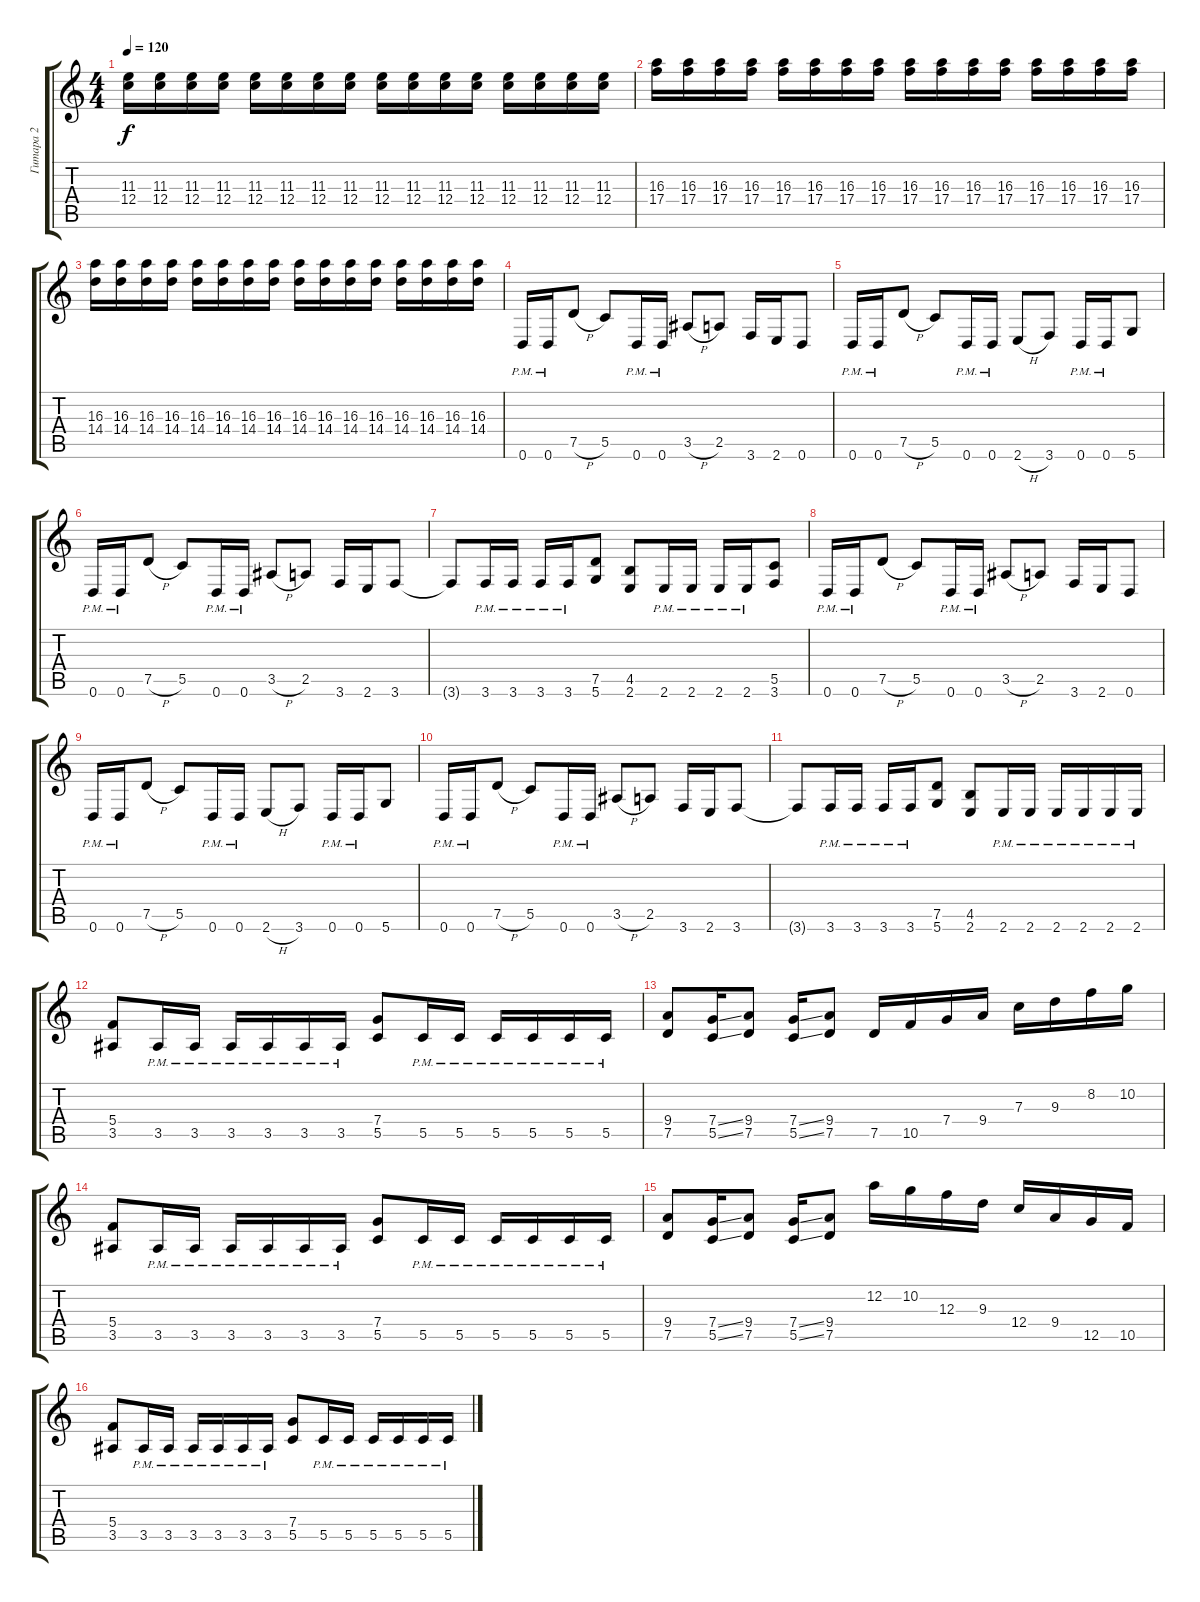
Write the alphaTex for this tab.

\track ("Гитара 2" "Гитара 2") {instrument overdrivenguitar}
\staff {score tabs}
\tuning (D4 A3 F3 C3 G2 D2) {hide}
\ts (4 4)
\tempo 120
\clef g2
\ks c
(11.3 12.4).16{dy f} (11.3 12.4).16 (11.3 12.4).16 (11.3 12.4).16 (11.3 12.4).16 (11.3 12.4).16 (11.3 12.4).16 (11.3 12.4).16 (11.3 12.4).16 (11.3 12.4).16 (11.3 12.4).16 (11.3 12.4).16 (11.3 12.4).16 (11.3 12.4).16 (11.3 12.4).16 (11.3 12.4).16 |
(16.3 17.4).16 (16.3 17.4).16 (16.3 17.4).16 (16.3 17.4).16 (16.3 17.4).16 (16.3 17.4).16 (16.3 17.4).16 (16.3 17.4).16 (16.3 17.4).16 (16.3 17.4).16 (16.3 17.4).16 (16.3 17.4).16 (16.3 17.4).16 (16.3 17.4).16 (16.3 17.4).16 (16.3 17.4).16 |
(16.3 14.4).16 (16.3 14.4).16 (16.3 14.4).16 (16.3 14.4).16 (16.3 14.4).16 (16.3 14.4).16 (16.3 14.4).16 (16.3 14.4).16 (16.3 14.4).16 (16.3 14.4).16 (16.3 14.4).16 (16.3 14.4).16 (16.3 14.4).16 (16.3 14.4).16 (16.3 14.4).16 (16.3 14.4).16 |
0.6{pm}.16 0.6{pm}.16 7.5{h}.8 5.5.8 0.6{pm}.16 0.6{pm}.16 3.5{h}.8 2.5.8 3.6.16 2.6.16 0.6.8 |
0.6{pm}.16 0.6{pm}.16 7.5{h}.8 5.5.8 0.6{pm}.16 0.6{pm}.16 2.6{h}.8 3.6.8 0.6{pm}.16 0.6{pm}.16 5.6.8 |
0.6{pm}.16 0.6{pm}.16 7.5{h}.8 5.5.8 0.6{pm}.16 0.6{pm}.16 3.5{h}.8 2.5.8 3.6.16 2.6.16 3.6.8 |
3.6{t}.8 3.6{pm}.16 3.6{pm}.16 3.6{pm}.16 3.6{pm}.16 (7.5 5.6).8 (4.5 2.6).8 2.6{pm}.16 2.6{pm}.16 2.6{pm}.16 2.6{pm}.16 (5.5 3.6).8 |
0.6{pm}.16 0.6{pm}.16 7.5{h}.8 5.5.8 0.6{pm}.16 0.6{pm}.16 3.5{h}.8 2.5.8 3.6.16 2.6.16 0.6.8 |
0.6{pm}.16 0.6{pm}.16 7.5{h}.8 5.5.8 0.6{pm}.16 0.6{pm}.16 2.6{h}.8 3.6.8 0.6{pm}.16 0.6{pm}.16 5.6.8 |
0.6{pm}.16 0.6{pm}.16 7.5{h}.8 5.5.8 0.6{pm}.16 0.6{pm}.16 3.5{h}.8 2.5.8 3.6.16 2.6.16 3.6.8 |
3.6{t}.8 3.6{pm}.16 3.6{pm}.16 3.6{pm}.16 3.6{pm}.16 (7.5 5.6).8 (4.5 2.6).8 2.6{pm}.16 2.6{pm}.16 2.6{pm}.16 2.6{pm}.16 2.6{pm}.16 2.6{pm}.16 |
(5.4 3.5).8 3.5{pm}.16 3.5{pm}.16 3.5{pm}.16 3.5{pm}.16 3.5{pm}.16 3.5{pm}.16 (7.4 5.5).8 5.5{pm}.16 5.5{pm}.16 5.5{pm}.16 5.5{pm}.16 5.5{pm}.16 5.5{pm}.16 |
(9.4 7.5).8 (7.4{ss} 5.5{ss}).16 (9.4 7.5).8 (7.4{ss} 5.5{ss}).16 (9.4 7.5).8 7.5.16 10.5.16 7.4.16 9.4.16 7.3.16 9.3.16 8.2.16 10.2.16 |
(5.4 3.5).8 3.5{pm}.16 3.5{pm}.16 3.5{pm}.16 3.5{pm}.16 3.5{pm}.16 3.5{pm}.16 (7.4 5.5).8 5.5{pm}.16 5.5{pm}.16 5.5{pm}.16 5.5{pm}.16 5.5{pm}.16 5.5{pm}.16 |
(9.4 7.5).8 (7.4{ss} 5.5{ss}).16 (9.4 7.5).8 (7.4{ss} 5.5{ss}).16 (9.4 7.5).8 12.2.16 10.2.16 12.3.16 9.3.16 12.4.16 9.4.16 12.5.16 10.5.16 |
(5.4 3.5).8 3.5{pm}.16 3.5{pm}.16 3.5{pm}.16 3.5{pm}.16 3.5{pm}.16 3.5{pm}.16 (7.4 5.5).8 5.5{pm}.16 5.5{pm}.16 5.5{pm}.16 5.5{pm}.16 5.5{pm}.16 5.5{pm}.16
